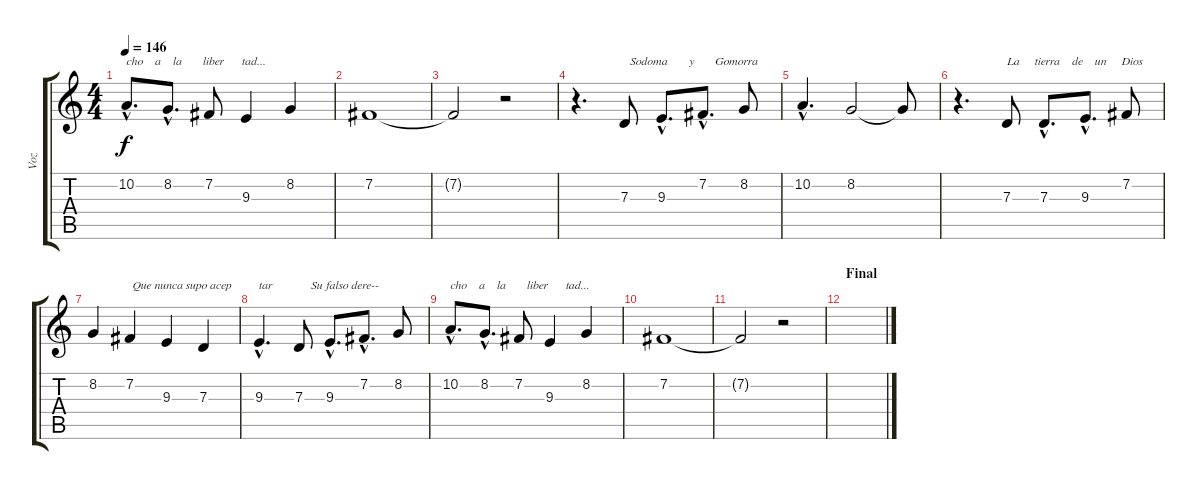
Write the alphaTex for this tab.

\track ("Voz" "Voz") {instrument altosax}
\staff {score tabs}
\tuning (E4 B3 G3 D3 A2 E2) {hide}
\ts (4 4)
\tempo 146
\clef g2
\ks c
10.2{hac}.8{d txt "cho    a    la       liber      tad..." dy f} 8.2{hac}.8{d} 7.2.8 9.3.4 8.2.4 |
7.2.1 |
7.2{t}.2 r.2 |
r.4{d txt "                  Sodoma       y       Gomorra"} 7.3.8 9.3{hac}.8{d} 7.2{hac}.8{d} 8.2.8 |
10.2{hac}.4{d} 8.2.2 8.2{t}.8 |
r.4{d} 7.3.8{txt "La     tierra    de    un     Dios"} 7.3{hac}.8{d} 9.3{hac}.8{d} 7.2.8 |
8.2.4 7.2.4{txt " Que nunca supo acep"} 9.3.4 7.3.4 |
9.3{hac}.4{d txt "tar"} 7.3.8{txt "    Su falso dere--"} 9.3{hac}.8{d} 7.2{hac}.8{d} 8.2.8 |
10.2{hac}.8{d txt "cho    a    la       liber      tad..."} 8.2{hac}.8{d} 7.2.8 9.3.4 8.2.4 |
7.2.1 |
7.2{t}.2 r.2 |
\section ("" "Final")
